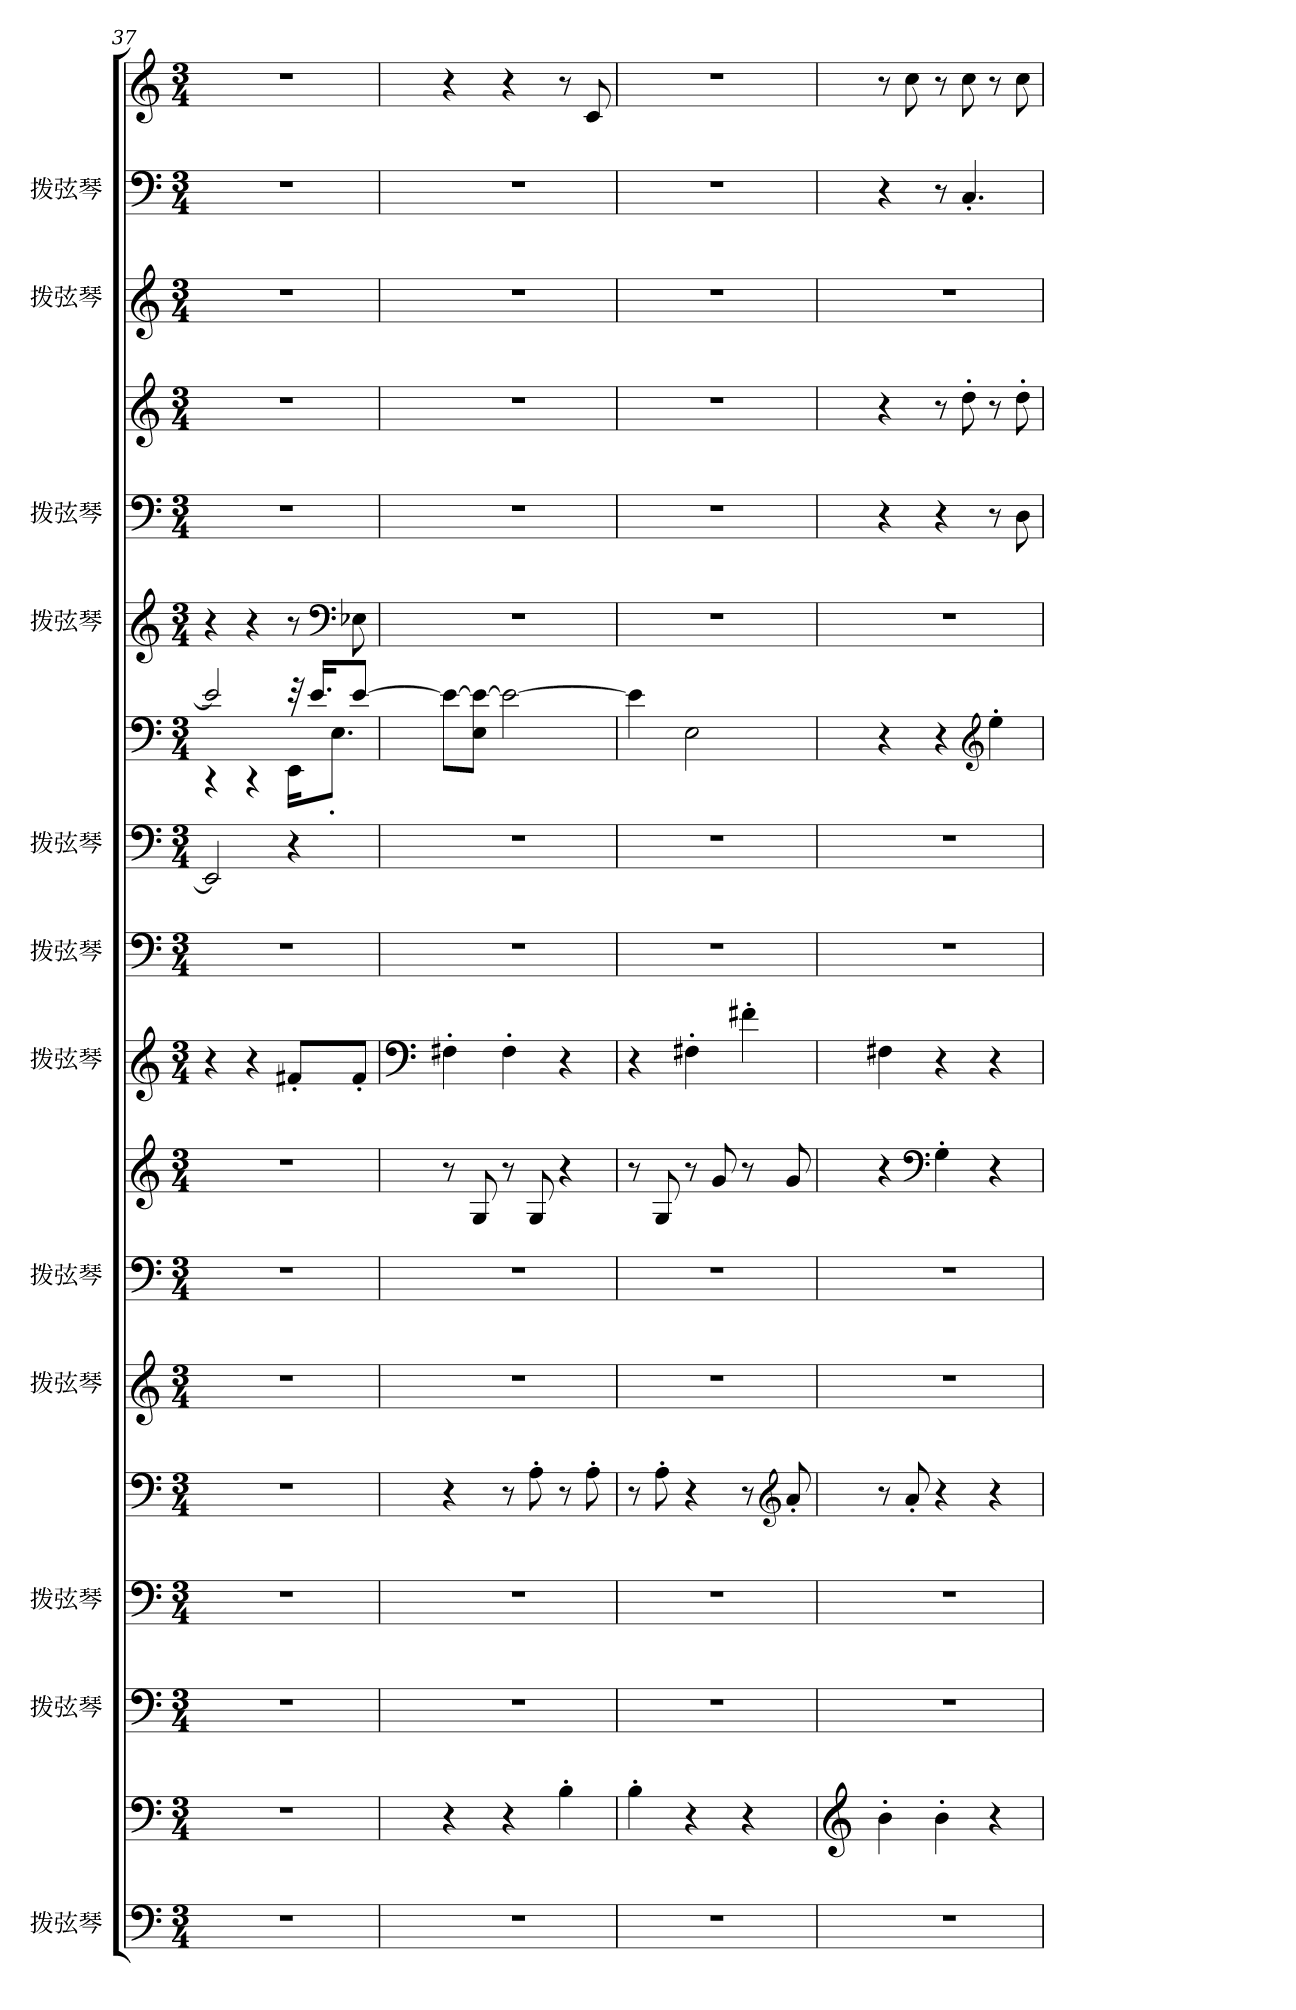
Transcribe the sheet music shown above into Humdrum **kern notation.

**kern	**kern	**kern	**kern	**kern	**kern	**kern	**kern	**kern	**kern	**kern	**kern	**kern	**kern	**kern	**kern	**kern	**kern
*part12	*part12	*part11	*part10	*part10	*part9	*part8	*part8	*part7	*part6	*part5	*part5	*part4	*part3	*part3	*part2	*part1	*part1
*staff18	*staff17	*staff16	*staff15	*staff14	*staff13	*staff12	*staff11	*staff10	*staff9	*staff8	*staff7	*staff6	*staff5	*staff4	*staff3	*staff2	*staff1
*I"拨弦琴	*	*I"拨弦琴	*I"拨弦琴	*	*I"拨弦琴	*I"拨弦琴	*	*I"拨弦琴	*I"拨弦琴	*I"拨弦琴	*	*I"拨弦琴	*I"拨弦琴	*	*I"拨弦琴	*I"拨弦琴	*
*clefF4	*clefF4	*clefF4	*clefF4	*clefF4	*clefG2	*clefF4	*clefG2	*clefG2	*clefF4	*clefF4	*clefF4	*clefG2	*clefF4	*clefG2	*clefG2	*clefF4	*clefG2
*k[]	*k[]	*k[]	*k[]	*k[]	*k[]	*k[]	*k[]	*k[]	*k[]	*k[]	*k[]	*k[]	*k[]	*k[]	*k[]	*k[]	*k[]
*M3/4	*M3/4	*M3/4	*M3/4	*M3/4	*M3/4	*M3/4	*M3/4	*M3/4	*M3/4	*M3/4	*M3/4	*M3/4	*M3/4	*M3/4	*M3/4	*M3/4	*M3/4
=37	=37	=37	=37	=37	=37	=37	=37	=37	=37	=37	=37	=37	=37	=37	=37	=37	=37
*	*	*	*	*	*	*	*	*	*	*	*^	*	*	*	*	*	*
2.r	2.r	2.r	2.r	2.r	2.r	2.r	2.r	4r	2.r	2EE/]	2e/]	4r	4r	2.r	2.r	2.r	2.r	2.r
.	.	.	.	.	.	.	.	4r	.	.	.	4r	4r	.	.	.	.	.
.	.	.	.	.	.	.	.	8f#X'/L	.	4r	32r	16EE\KL	8r	.	.	.	.	.
.	.	.	.	.	.	.	.	.	.	.	16.e/KL	.	.	.	.	.	.	.
.	.	.	.	.	.	.	.	.	.	.	.	8.E'\J	.	.	.	.	.	.
*	*	*	*	*	*	*	*	*	*	*	*	*	*clefF4	*	*	*	*	*
.	.	.	.	.	.	.	.	8f#'/J	.	.	[8e/J	.	8E-X\	.	.	.	.	.
*	*	*	*	*	*	*	*	*	*	*	*v	*v	*	*	*	*	*	*
=38	=38	=38	=38	=38	=38	=38	=38	=38	=38	=38	=38	=38	=38	=38	=38	=38	=38
*	*	*	*	*	*	*	*	*clefF4	*	*	*	*	*	*	*	*	*
2.r	4r	2.r	2.r	4r	2.r	2.r	8r	4F#X'\	2.r	2.r	8e\L_	2.r	2.r	2.r	2.r	2.r	4r
.	.	.	.	.	.	.	8G/	.	.	.	8E\ 8e\_J	.	.	.	.	.	.
.	4r	.	.	8r	.	.	8r	4F#'\	.	.	2e\_	.	.	.	.	.	4r
.	.	.	.	8A'\	.	.	8G/	.	.	.	.	.	.	.	.	.	.
.	4B'\	.	.	8r	.	.	4r	4r	.	.	.	.	.	.	.	.	8r
.	.	.	.	8A'\	.	.	.	.	.	.	.	.	.	.	.	.	8c/
=39	=39	=39	=39	=39	=39	=39	=39	=39	=39	=39	=39	=39	=39	=39	=39	=39	=39
2.r	4B'\	2.r	2.r	8r	2.r	2.r	8r	4r	2.r	2.r	4e\]	2.r	2.r	2.r	2.r	2.r	2.r
.	.	.	.	8A'\	.	.	8G/	.	.	.	.	.	.	.	.	.	.
.	4r	.	.	4r	.	.	8r	4F#X'\	.	.	2E\	.	.	.	.	.	.
.	.	.	.	.	.	.	8g/	.	.	.	.	.	.	.	.	.	.
.	4r	.	.	8r	.	.	8r	4f#X'\	.	.	.	.	.	.	.	.	.
*	*	*	*	*clefG2	*	*	*	*	*	*	*	*	*	*	*	*	*
.	.	.	.	8a'/	.	.	8g/	.	.	.	.	.	.	.	.	.	.
!!LO:PB:g=z
=40	=40	=40	=40	=40	=40	=40	=40	=40	=40	=40	=40	=40	=40	=40	=40	=40	=40
*	*clefG2	*	*	*	*	*	*	*	*	*	*	*	*	*	*	*	*
2.r	4b'\	2.r	2.r	8r	2.r	2.r	4r	4F#X\	2.r	2.r	4r	2.r	4r	4r	2.r	4r	8r
.	.	.	.	8a'/	.	.	.	.	.	.	.	.	.	.	.	.	8cc\
*	*	*	*	*	*	*	*clefF4	*	*	*	*	*	*	*	*	*	*
.	4b'\	.	.	4r	.	.	4G'\	4r	.	.	4r	.	4r	8r	.	8r	8r
.	.	.	.	.	.	.	.	.	.	.	.	.	.	8dd'\	.	4.C'/	8cc\
*	*	*	*	*	*	*	*	*	*	*	*clefG2	*	*	*	*	*	*
.	4r	.	.	4r	.	.	4r	4r	.	.	4ee'\	.	8r	8r	.	.	8r
.	.	.	.	.	.	.	.	.	.	.	.	.	8D\	8dd'\	.	.	8cc\
=	=	=	=	=	=	=	=	=	=	=	=	=	=	=	=	=	=
*-	*-	*-	*-	*-	*-	*-	*-	*-	*-	*-	*-	*-	*-	*-	*-	*-	*-
